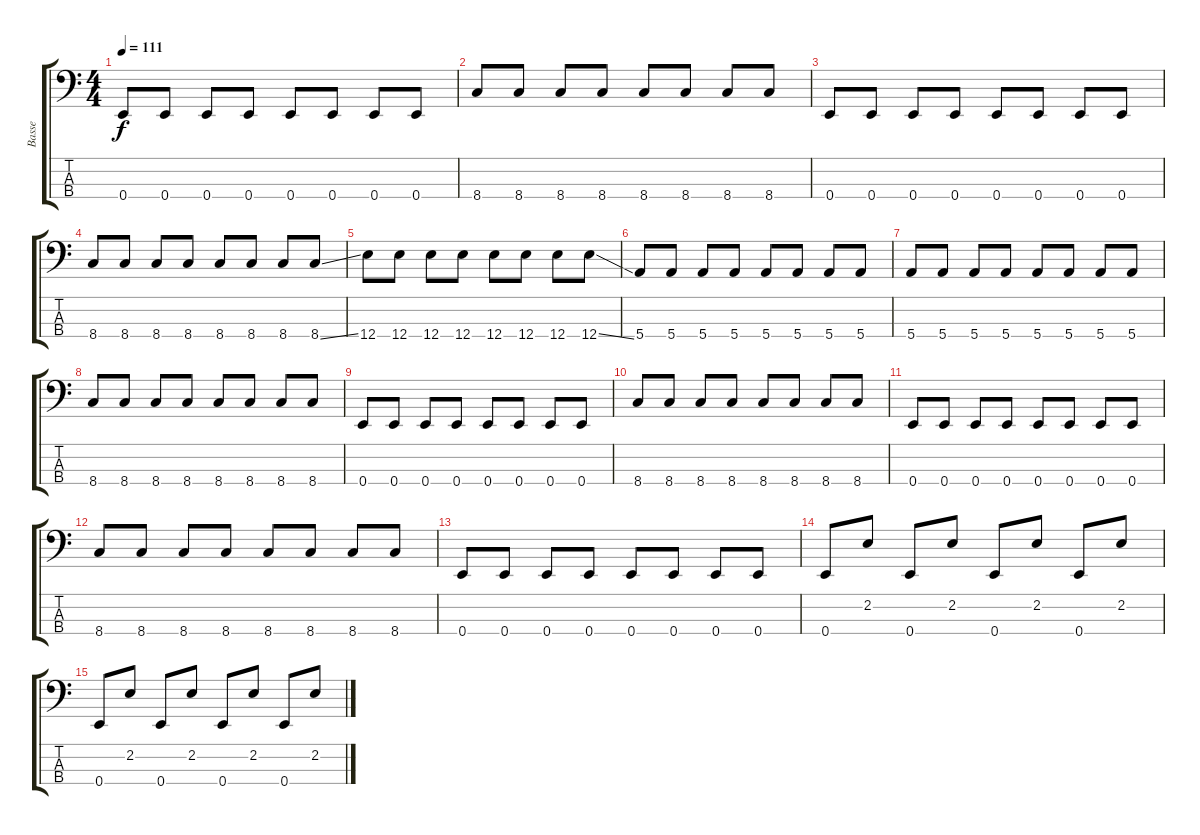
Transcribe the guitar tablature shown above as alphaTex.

\track ("Basse" "Basse") {instrument fretlessbass}
\staff {score tabs}
\tuning (G2 D2 A1 E1) {hide}
\ts (4 4)
\tempo 111
\clef f4
\ks c
0.4.8{dy f} 0.4.8 0.4.8 0.4.8 0.4.8 0.4.8 0.4.8 0.4.8 |
8.4.8{instrument electricbassfinger} 8.4.8 8.4.8 8.4.8 8.4.8 8.4.8 8.4.8 8.4.8 |
0.4.8 0.4.8 0.4.8 0.4.8 0.4.8 0.4.8 0.4.8 0.4.8 |
8.4.8{instrument electricbassfinger} 8.4.8 8.4.8 8.4.8 8.4.8 8.4.8 8.4.8 8.4{ss}.8 |
12.4.8 12.4.8 12.4.8 12.4.8 12.4.8 12.4.8 12.4.8 12.4{ss}.8 |
5.4.8 5.4.8 5.4.8 5.4.8 5.4.8 5.4.8 5.4.8 5.4.8 |
5.4.8 5.4.8 5.4.8 5.4.8 5.4.8 5.4.8 5.4.8 5.4.8 |
8.4.8{instrument electricbassfinger} 8.4.8 8.4.8 8.4.8 8.4.8 8.4.8 8.4.8 8.4.8 |
0.4.8 0.4.8 0.4.8 0.4.8 0.4.8 0.4.8 0.4.8 0.4.8 |
8.4.8{instrument electricbassfinger} 8.4.8 8.4.8 8.4.8 8.4.8 8.4.8 8.4.8 8.4.8 |
0.4.8 0.4.8 0.4.8 0.4.8 0.4.8 0.4.8 0.4.8 0.4.8 |
8.4.8{instrument electricbassfinger} 8.4.8 8.4.8 8.4.8 8.4.8 8.4.8 8.4.8 8.4.8 |
0.4.8 0.4.8 0.4.8 0.4.8 0.4.8 0.4.8 0.4.8 0.4.8 |
0.4.8{instrument electricbassfinger} 2.2.8 0.4.8 2.2.8 0.4.8 2.2.8 0.4.8 2.2.8 |
0.4.8 2.2.8 0.4.8 2.2.8 0.4.8 2.2.8 0.4.8 2.2.8
